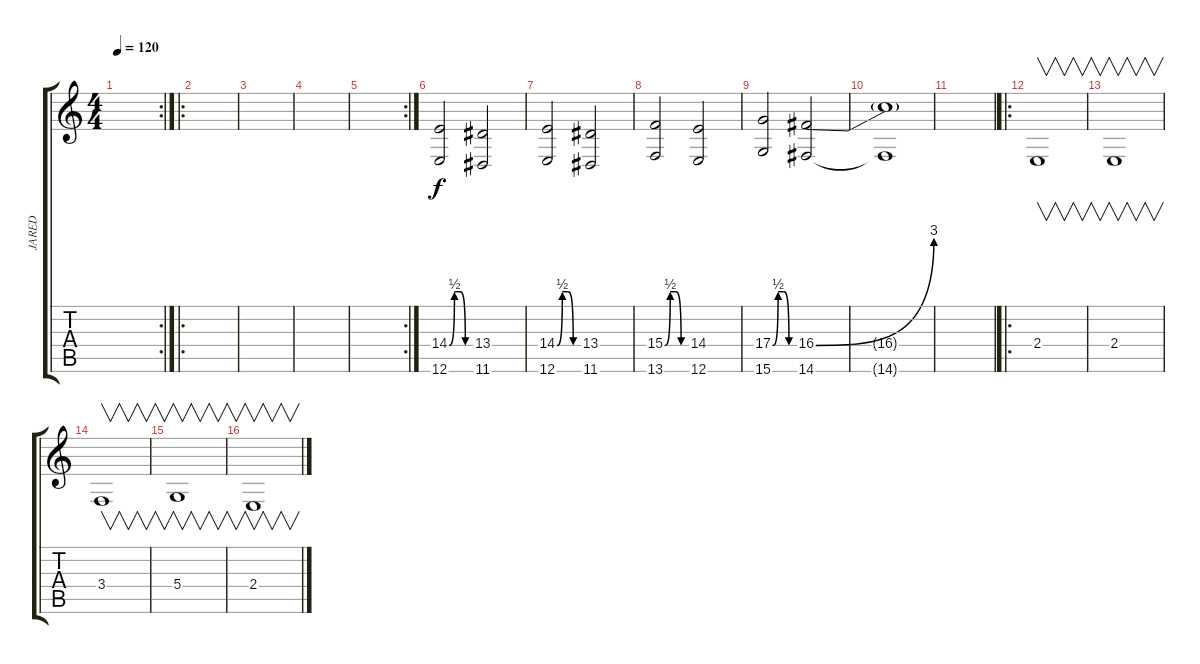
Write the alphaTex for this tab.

\track ("JARED" "JARED") {instrument synthvoice}
\staff {score tabs}
\tuning (E4 B3 G3 D3 A2 E2) {hide}
\rc 2
\ts (4 4)
\tempo 120
\clef g2
\ks c
|
\ro
|
|
|
\rc 2
|
(14.4{be (custom 0 0 15 2 30 2 45 0 60 0)} 12.6).2{instrument synthvoice} (13.4 11.6).2 |
(14.4{be (custom 0 0 15 2 30 2 45 0 60 0)} 12.6).2 (13.4 11.6).2 |
(15.4{be (custom 0 0 15 2 30 2 45 0 60 0)} 13.6).2 (14.4 12.6).2 |
(17.4{be (custom 0 0 15 2 30 2 45 0 60 0)} 15.6).2 (16.4{be (bend 0 0 60 12)} 14.6).2 |
(16.4{t} 14.6{t}).1 |
|
\ro
2.4.1{v} |
2.4.1{v} |
3.4.1{v} |
5.4.1{v} |
2.4.1{v}
